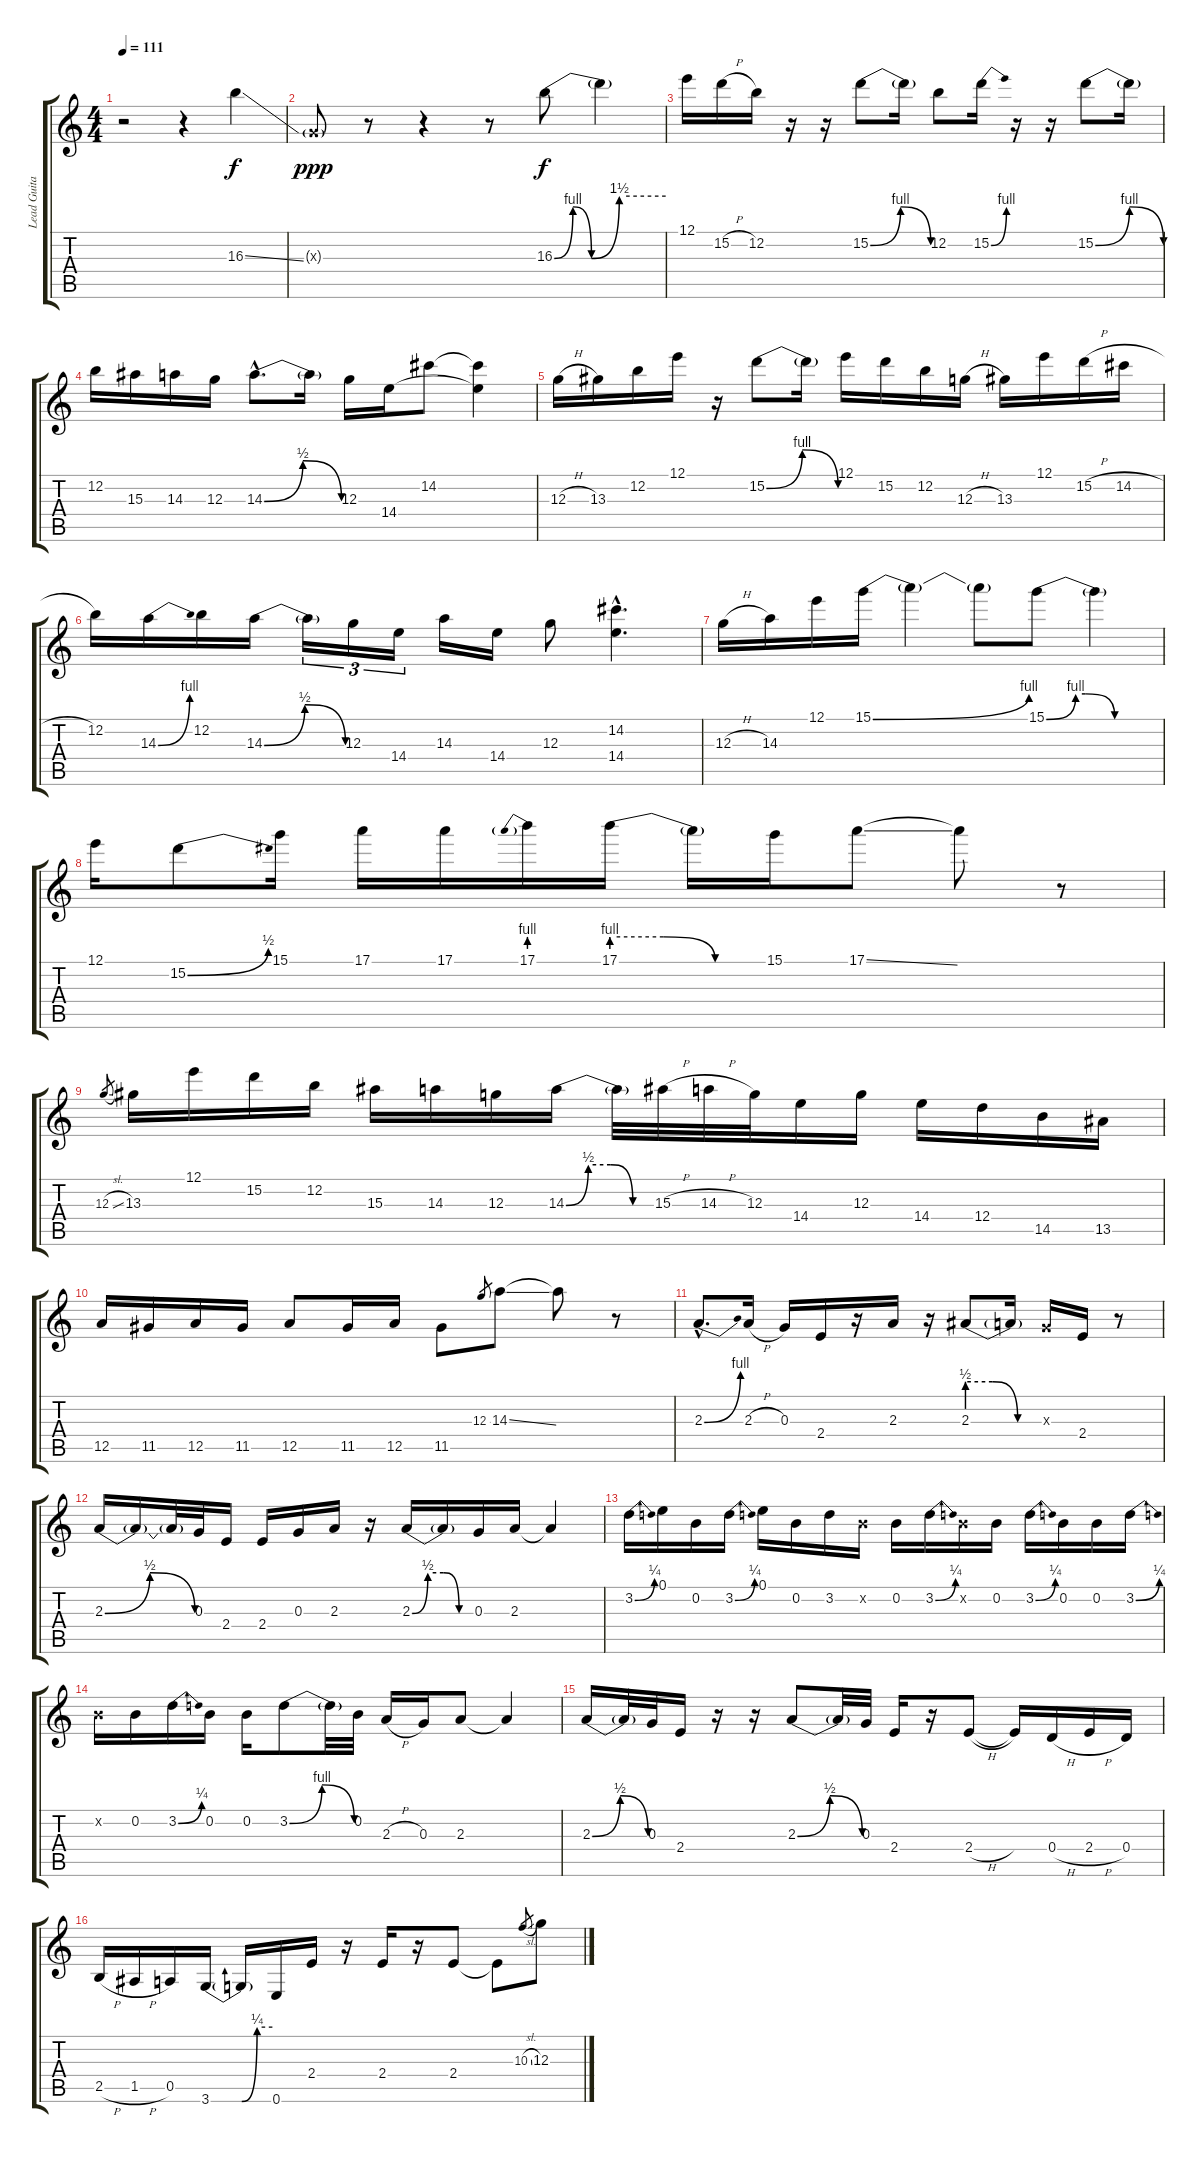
\track ("Lead Guitar" "Lead Guita") {instrument overdrivenguitar}
\staff {score tabs}
\tuning (E4 B3 G3 D3 A2 E2) {hide}
\ts (4 4)
\tempo 111
\clef g2
\ks c
r.2{dy f volume 16} r.4 16.3{ss}.4 |
0.3{g x}.8{dy ppp volume 16} r.8 r.4 r.8 16.3{be (custom 0 0 10 4 20 0 35 6 60 6)}.8{dy f} 16.3{t}.4 |
12.1.16{volume 16} 15.2{h}.16 12.2.16 r.16 r.16 15.2{be (bendrelease 0 0 15 4 45 4 60 0)}.8 15.2{t}.16 12.2.8 15.2{be (bend 0 0 60 4)}.16 r.16 r.16 15.2{be (bendrelease 0 0 15 4 45 4 60 0)}.8 15.2{t}.16 |
12.2.16{volume 16} 15.3.16 14.3.16 12.3.16 14.3{be (bendrelease 0 0 15 2 45 2 60 0) hac}.8{d} 14.3{t}.16 12.3.16 14.4.16 14.2.8 (14.2{t} 14.4{t}).4 |
12.3{h}.16{volume 16} 13.3.16 12.2.16 12.1.16 r.16 15.2{be (bendrelease 0 0 15 4 45 4 60 0)}.8 15.2{t}.16 12.1.16 15.2.16 12.2.16 12.3{h}.16 13.3.16 12.1.16 15.2{h}.16 14.2{h}.16 |
12.2.16{volume 16} 14.3{be (bend 0 0 60 4)}.16 12.2.16 14.3{be (bendrelease 0 0 15 2 45 2 60 0)}.16 14.3{t}.16{tu (3 2)} 12.3.16{tu (3 2)} 14.4.16{tu (3 2)} 14.3.16 14.4.16 12.3.8 (14.2{hac} 14.4{hac}).4{d} |
12.3{h}.16{volume 16} 14.3.16 12.1.16 15.1{be (bend 0 0 60 4)}.16 15.1{t}.4 15.1{t}.8 15.1{be (custom 0 0 15 4 20 4 35 0 60 0)}.8 15.1{t}.4 |
12.1.16{volume 16} 15.2{be (bend 0 0 60 2)}.8 15.1.16 17.1.16 17.1.16 17.1{be (prebend 0 4 60 4)}.16 17.1{be (custom 0 4 20 4 40 0 60 0)}.16 17.1{t}.16 15.1.16 17.1{ss}.8 17.1{t}.8 r.8 |
12.3{sl}.8{gr} 13.3.16{volume 16} 12.1.16 15.2.16 12.2.16 15.3.16 14.3.16 12.3.16 14.3{be (custom 0 0 15 2 30 2 45 0 60 0)}.16 14.3{t}.32 15.3{h}.32 14.3{h}.32 12.3.32 14.4.16 12.3.16 14.4.16 12.4.16 14.5.16 13.5.16 |
12.5.16{volume 16} 11.5.16 12.5.16 11.5.16 12.5.8 11.5.16 12.5.16 11.5.8 12.3.8{gr} 14.3{ss}.8 14.3{t}.8 r.8 |
2.3{be (bend 0 0 60 4) hac}.8{d volume 16} 2.3{h}.16 0.3.16 2.4.16 r.16 2.3.16 r.16 2.3{be (custom 0 2 20 2 40 0 60 0)}.8 2.3{t}.16 0.3{x}.16 2.4.16 r.8 |
2.3{be (bendrelease 0 0 15 2 45 2 60 0)}.16{volume 16} 2.3{t}.16 2.3{t}.32 0.3.32 2.4.16 2.4.16 0.3.16 2.3.16 r.16 2.3{be (custom 0 0 15 2 30 2 45 0 60 0)}.16 2.3{t}.16 0.3.16 2.3.16 2.3{t}.4 |
3.2{be (bend 0 0 60 1)}.16{volume 16} 0.1.16 0.2.16 3.2{be (bend 0 0 60 1)}.16 0.1.16 0.2.16 3.2.16 0.2{x}.16 0.2.16 3.2{be (bend 0 0 60 1)}.16 0.2{x}.16 0.2.16 3.2{be (bend 0 0 60 1)}.16 0.2.16 0.2.16 3.2{be (bend 0 0 60 1)}.16 |
0.2{x}.16{volume 16} 0.2.16 3.2{be (bend 0 0 60 1)}.16 0.2.16 0.2.16 3.2{be (bendrelease 0 0 15 4 45 4 60 0)}.8 3.2{t}.32 0.2.32 2.3{h}.16 0.3.16 2.3.8 2.3{t}.4 |
2.3{be (bendrelease 0 0 15 2 45 2 60 0)}.16{volume 16} 2.3{t}.32 0.3.32 2.4.16 r.16 r.16 2.3{be (bendrelease 0 0 15 2 45 2 60 0)}.8 2.3{t}.32 0.3.32 2.4.16 r.16 2.4{h}.8 2.4{t}.16 0.4{h}.16 2.4{h}.16 0.4.16 |
2.5{h}.16{volume 16} 1.5{h}.16 0.5.16 3.6{be (custom 0 0 30 0 45 1 60 1)}.16 3.6{t}.16 0.6.16 2.4.16 r.16 2.4.16 r.16 2.4.8 2.4{t}.8 10.3{sl}.8{gr} 12.3.8
